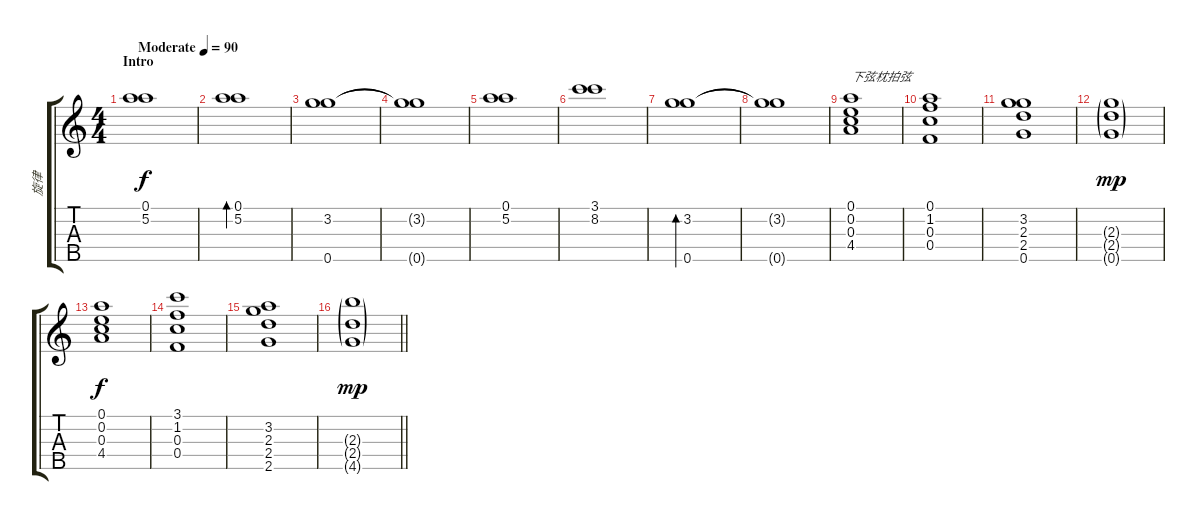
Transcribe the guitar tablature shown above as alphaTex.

\track ("旋律" "旋律") {instrument acousticguitarnylon}
\staff {score tabs}
\tuning (A4 E4 C4 F3 G4) {hide}
\ts (4 4)
\section ("" "Intro")
\tempo (90 "Moderate")
\clef g2
\ks c
(0.1 5.2).1{dy f instrument acousticguitarnylon} |
(0.1 5.2).1{bd 30} |
(3.2 0.5).1 |
(3.2{t} 0.5{t}).1 |
(0.1 5.2).1 |
(3.1 8.2).1 |
(3.2 0.5).1{bd 30} |
(3.2{t} 0.5{t}).1 |
(0.1 0.2 0.3 4.4).1{txt "下弦枕拍弦"} |
(0.1 1.2 0.3 0.4).1 |
(3.2 2.3 2.4 0.5).1 |
(2.3{g} 2.4{g} 0.5{g}).1{dy mp} |
(0.1 0.2 0.3 4.4).1{dy f} |
(3.1 1.2 0.3 0.4).1 |
(3.2 2.3 2.4 2.5).1 |
\barLineRight lightlight
(2.3{g} 2.4{g} 4.5{g}).1{dy mp}
